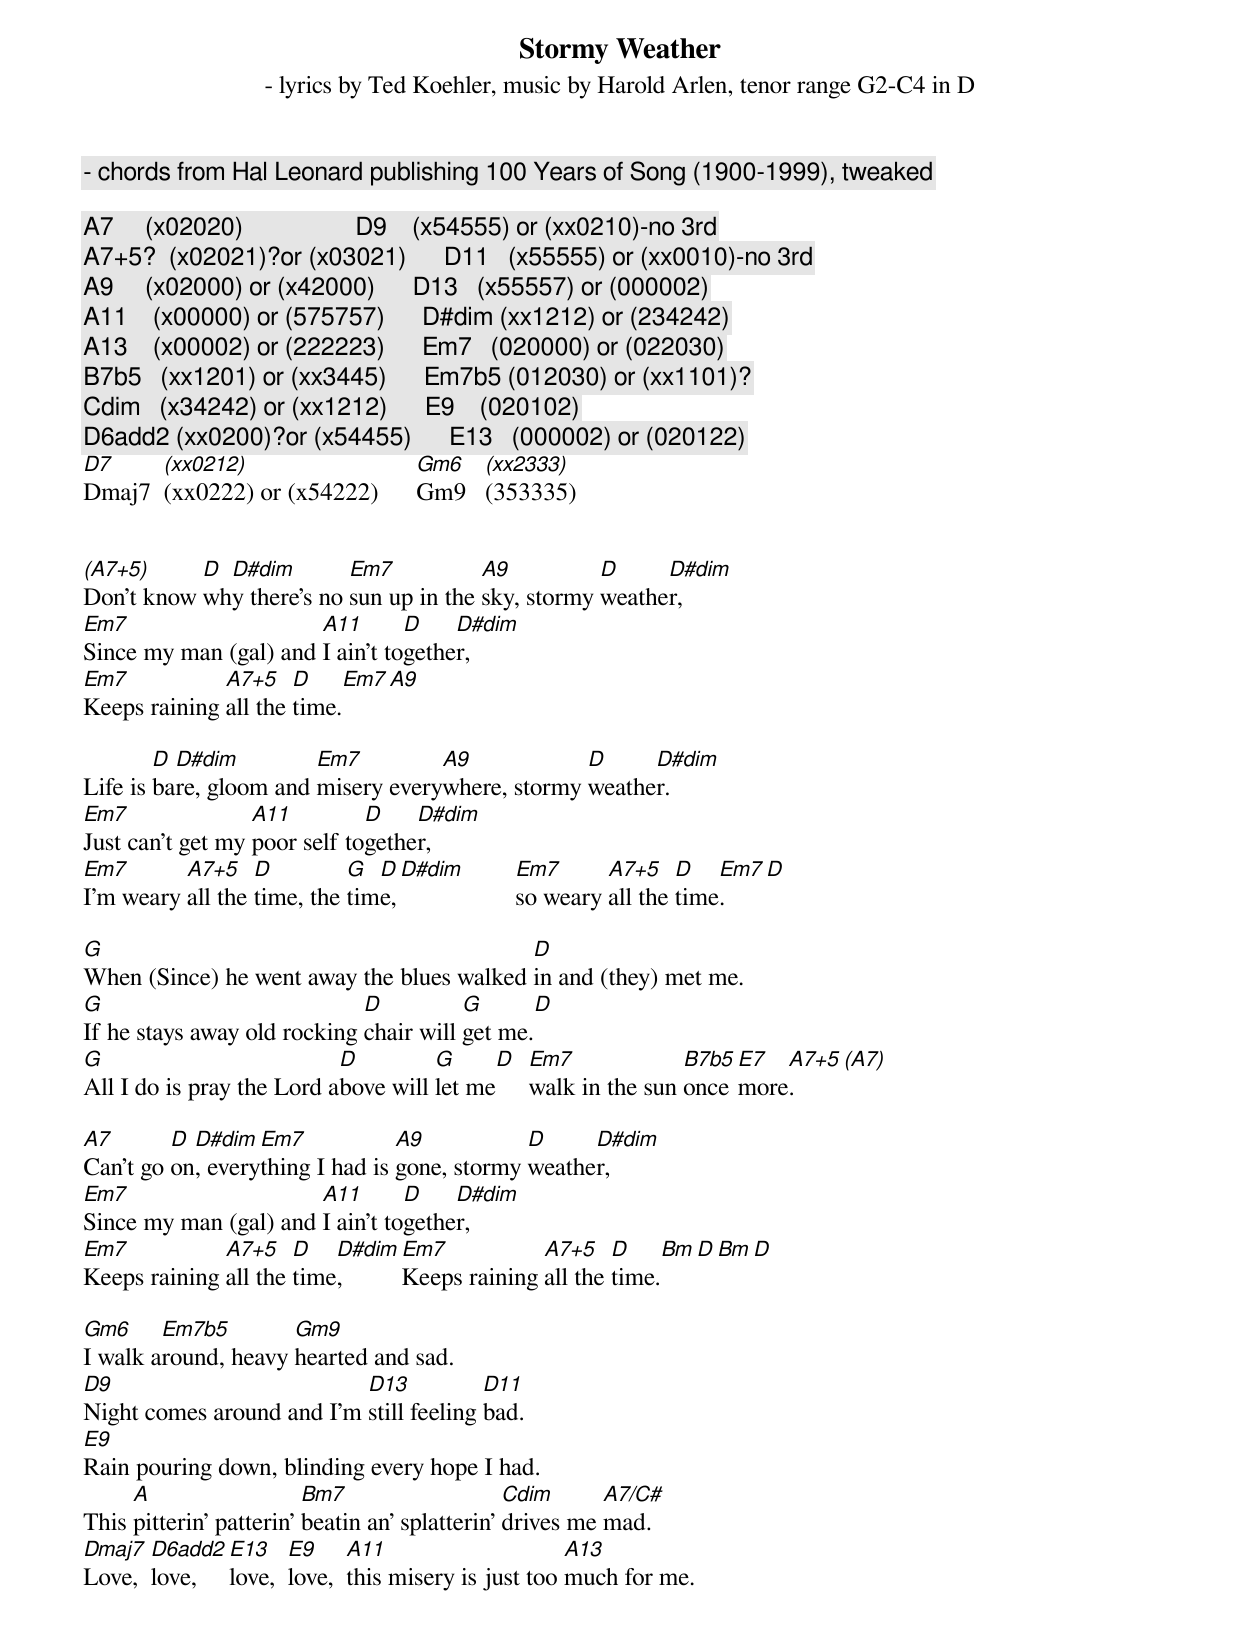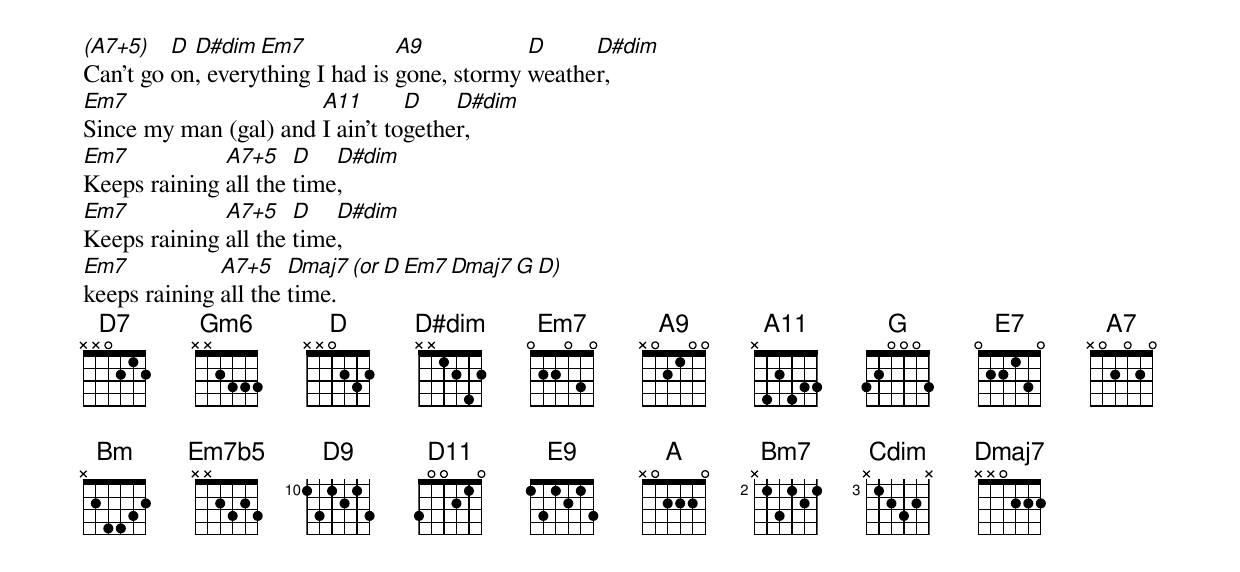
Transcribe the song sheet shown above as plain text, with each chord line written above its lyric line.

Stormy Weather
 - lyrics by Ted Koehler, music by Harold Arlen, tenor range G2-C4 in D
 - chords from Hal Leonard publishing 100 Years of Song (1900-1999), tweaked

A7     (x02020)                  D9    (x54555) or (xx0210)-no 3rd
A7+5?  (x02021)?or (x03021)      D11   (x55555) or (xx0010)-no 3rd
A9     (x02000) or (x42000)      D13   (x55557) or (000002)
A11    (x00000) or (575757)      D#dim (xx1212) or (234242)
A13    (x00002) or (222223)      Em7   (020000) or (022030)
B7b5   (xx1201) or (xx3445)      Em7b5 (012030) or (xx1101)?
Cdim   (x34242) or (xx1212)      E9    (020102)
D6add2 (xx0200)?or (x54455)      E13   (000002) or (020122)
D7     (xx0212)                  Gm6   (xx2333)
Dmaj7  (xx0222) or (x54222)      Gm9   (353335)


(A7+5)     D D#dim        Em7           A9          D     D#dim
Don't know why there's no sun up in the sky, stormy weather,
Em7                    A11       D    D#dim
Since my man (gal) and I ain't together,
Em7           A7+5    D     Em7  A9
Keeps raining all the time.

        D D#dim         Em7         A9            D     D#dim
Life is bare, gloom and misery everywhere, stormy weather.
Em7               A11         D    D#dim
Just can't get my poor self together,
Em7       A7+5    D         G  D D#dim   Em7      A7+5    D   Em7 D
I'm weary all the time, the time,        so weary all the time.

G                                          D
When (Since) he went away the blues walked in and (they) met me.
G                            D          G      D
If he stays away old rocking chair will get me.
G                          D         G     D Em7             B7b5 E7  A7+5  (A7)
All I do is pray the Lord above will let me  walk in the sun once more.

A7       D D#dim  Em7            A9           D     D#dim
Can't go on, everything I had is gone, stormy weather,
Em7                    A11       D    D#dim
Since my man (gal) and I ain't together,
Em7           A7+5    D   D#dim  Em7           A7+5    D    Bm  D  Bm  D
Keeps raining all the time,      Keeps raining all the time.

Gm6     Em7b5        Gm9
I walk around, heavy hearted and sad.
D9                         D13           D11
Night comes around and I'm still feeling bad.
E9
Rain pouring down, blinding every hope I had.
     A                   Bm7                    Cdim      A7/C#
This pitterin' patterin' beatin an' splatterin' drives me mad.
Dmaj7  D6add2  E13    E9     A11                     A13
Love,  love,   love,  love,  this misery is just too much for me.

(A7+5)   D D#dim  Em7            A9           D     D#dim
Can't go on, everything I had is gone, stormy weather,
Em7                    A11       D    D#dim
Since my man (gal) and I ain't together,
Em7           A7+5    D   D#dim
Keeps raining all the time,
Em7           A7+5    D   D#dim
Keeps raining all the time,
Em7           A7+5    Dmaj7  (or D  Em7  Dmaj7  G  D)
keeps raining all the time.
